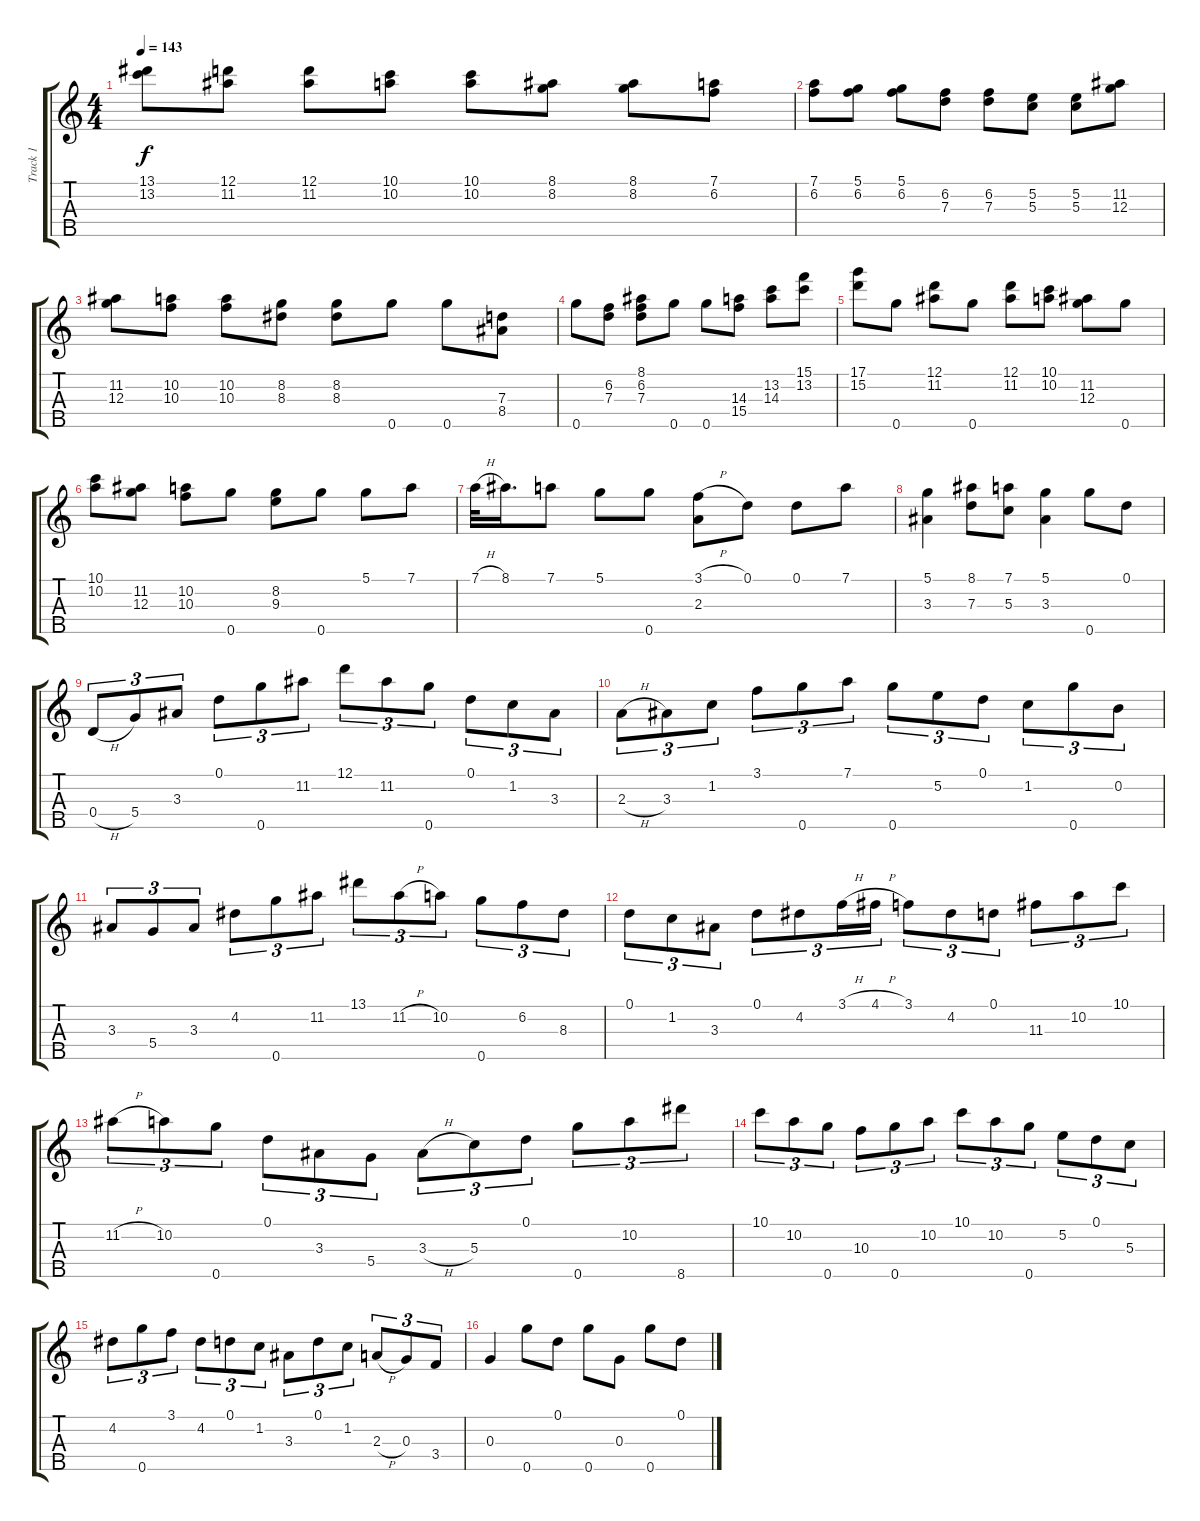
\track ("Track 1" "Track 1") {instrument acousticguitarsteel}
\staff {score tabs}
\tuning (D4 B3 G3 D3 G4) {hide}
\ts (4 4)
\tempo 143
\clef g2
\ks c
(13.1 13.2).8{dy f} (12.1 11.2).8 (12.1 11.2).8 (10.1 10.2).8 (10.1 10.2).8 (8.1 8.2).8 (8.1 8.2).8 (7.1 6.2).8 |
(7.1 6.2).8 (5.1 6.2).8 (5.1 6.2).8 (6.2 7.3).8 (6.2 7.3).8 (5.2 5.3).8 (5.2 5.3).8 (11.2 12.3).8 |
(11.2 12.3).8 (10.2 10.3).8 (10.2 10.3).8 (8.2 8.3).8 (8.2 8.3).8 0.5.8 0.5.8 (7.3 8.4).8 |
0.5.8 (6.2 7.3).8 (8.1 6.2 7.3).8 0.5.8 0.5.8 (14.3 15.4).8 (13.2 14.3).8 (15.1 13.2).8 |
(17.1 15.2).8 0.5.8 (12.1 11.2).8 0.5.8 (12.1 11.2).8 (10.1 10.2).8 (11.2 12.3).8 0.5.8 |
(10.1 10.2).8 (11.2 12.3).8 (10.2 10.3).8 0.5.8 (8.2 9.3).8 0.5.8 5.1.8 7.1.8 |
7.1{h}.32 8.1.16{d} 7.1.8 5.1.8 0.5.8 (3.1{h} 2.3).8 0.1.8 0.1.8 7.1.8 |
(5.1 3.3).4 (8.1 7.3).8 (7.1 5.3).8 (5.1 3.3).4 0.5.8 0.1.8 |
0.4{h}.8{tu (3 2)} 5.4.8{tu (3 2)} 3.3.8{tu (3 2)} 0.1.8{tu (3 2)} 0.5.8{tu (3 2)} 11.2.8{tu (3 2)} 12.1.8{tu (3 2)} 11.2.8{tu (3 2)} 0.5.8{tu (3 2)} 0.1.8{tu (3 2)} 1.2.8{tu (3 2)} 3.3.8{tu (3 2)} |
2.3{h}.8{tu (3 2)} 3.3.8{tu (3 2)} 1.2.8{tu (3 2)} 3.1.8{tu (3 2)} 0.5.8{tu (3 2)} 7.1.8{tu (3 2)} 0.5.8{tu (3 2)} 5.2.8{tu (3 2)} 0.1.8{tu (3 2)} 1.2.8{tu (3 2)} 0.5.8{tu (3 2)} 0.2.8{tu (3 2)} |
3.3.8{tu (3 2)} 5.4.8{tu (3 2)} 3.3.8{tu (3 2)} 4.2.8{tu (3 2)} 0.5.8{tu (3 2)} 11.2.8{tu (3 2)} 13.1.8{tu (3 2)} 11.2{h}.8{tu (3 2)} 10.2.8{tu (3 2)} 0.5.8{tu (3 2)} 6.2.8{tu (3 2)} 8.3.8{tu (3 2)} |
0.1.8{tu (3 2)} 1.2.8{tu (3 2)} 3.3.8{tu (3 2)} 0.1.8{tu (3 2)} 4.2.8{tu (3 2)} 3.1{h}.16{tu (3 2)} 4.1{h}.16{tu (3 2)} 3.1.8{tu (3 2)} 4.2.8{tu (3 2)} 0.1.8{tu (3 2)} 11.3.8{tu (3 2)} 10.2.8{tu (3 2)} 10.1.8{tu (3 2)} |
11.2{h}.8{tu (3 2)} 10.2.8{tu (3 2)} 0.5.8{tu (3 2)} 0.1.8{tu (3 2)} 3.3.8{tu (3 2)} 5.4.8{tu (3 2)} 3.3{h}.8{tu (3 2)} 5.3.8{tu (3 2)} 0.1.8{tu (3 2)} 0.5.8{tu (3 2)} 10.2.8{tu (3 2)} 8.5.8{tu (3 2)} |
10.1.8{tu (3 2)} 10.2.8{tu (3 2)} 0.5.8{tu (3 2)} 10.3.8{tu (3 2)} 0.5.8{tu (3 2)} 10.2.8{tu (3 2)} 10.1.8{tu (3 2)} 10.2.8{tu (3 2)} 0.5.8{tu (3 2)} 5.2.8{tu (3 2)} 0.1.8{tu (3 2)} 5.3.8{tu (3 2)} |
4.2.8{tu (3 2)} 0.5.8{tu (3 2)} 3.1.8{tu (3 2)} 4.2.8{tu (3 2)} 0.1.8{tu (3 2)} 1.2.8{tu (3 2)} 3.3.8{tu (3 2)} 0.1.8{tu (3 2)} 1.2.8{tu (3 2)} 2.3{h}.8{tu (3 2)} 0.3.8{tu (3 2)} 3.4.8{tu (3 2)} |
0.3.4 0.5.8 0.1.8 0.5.8 0.3.8 0.5.8 0.1.8
